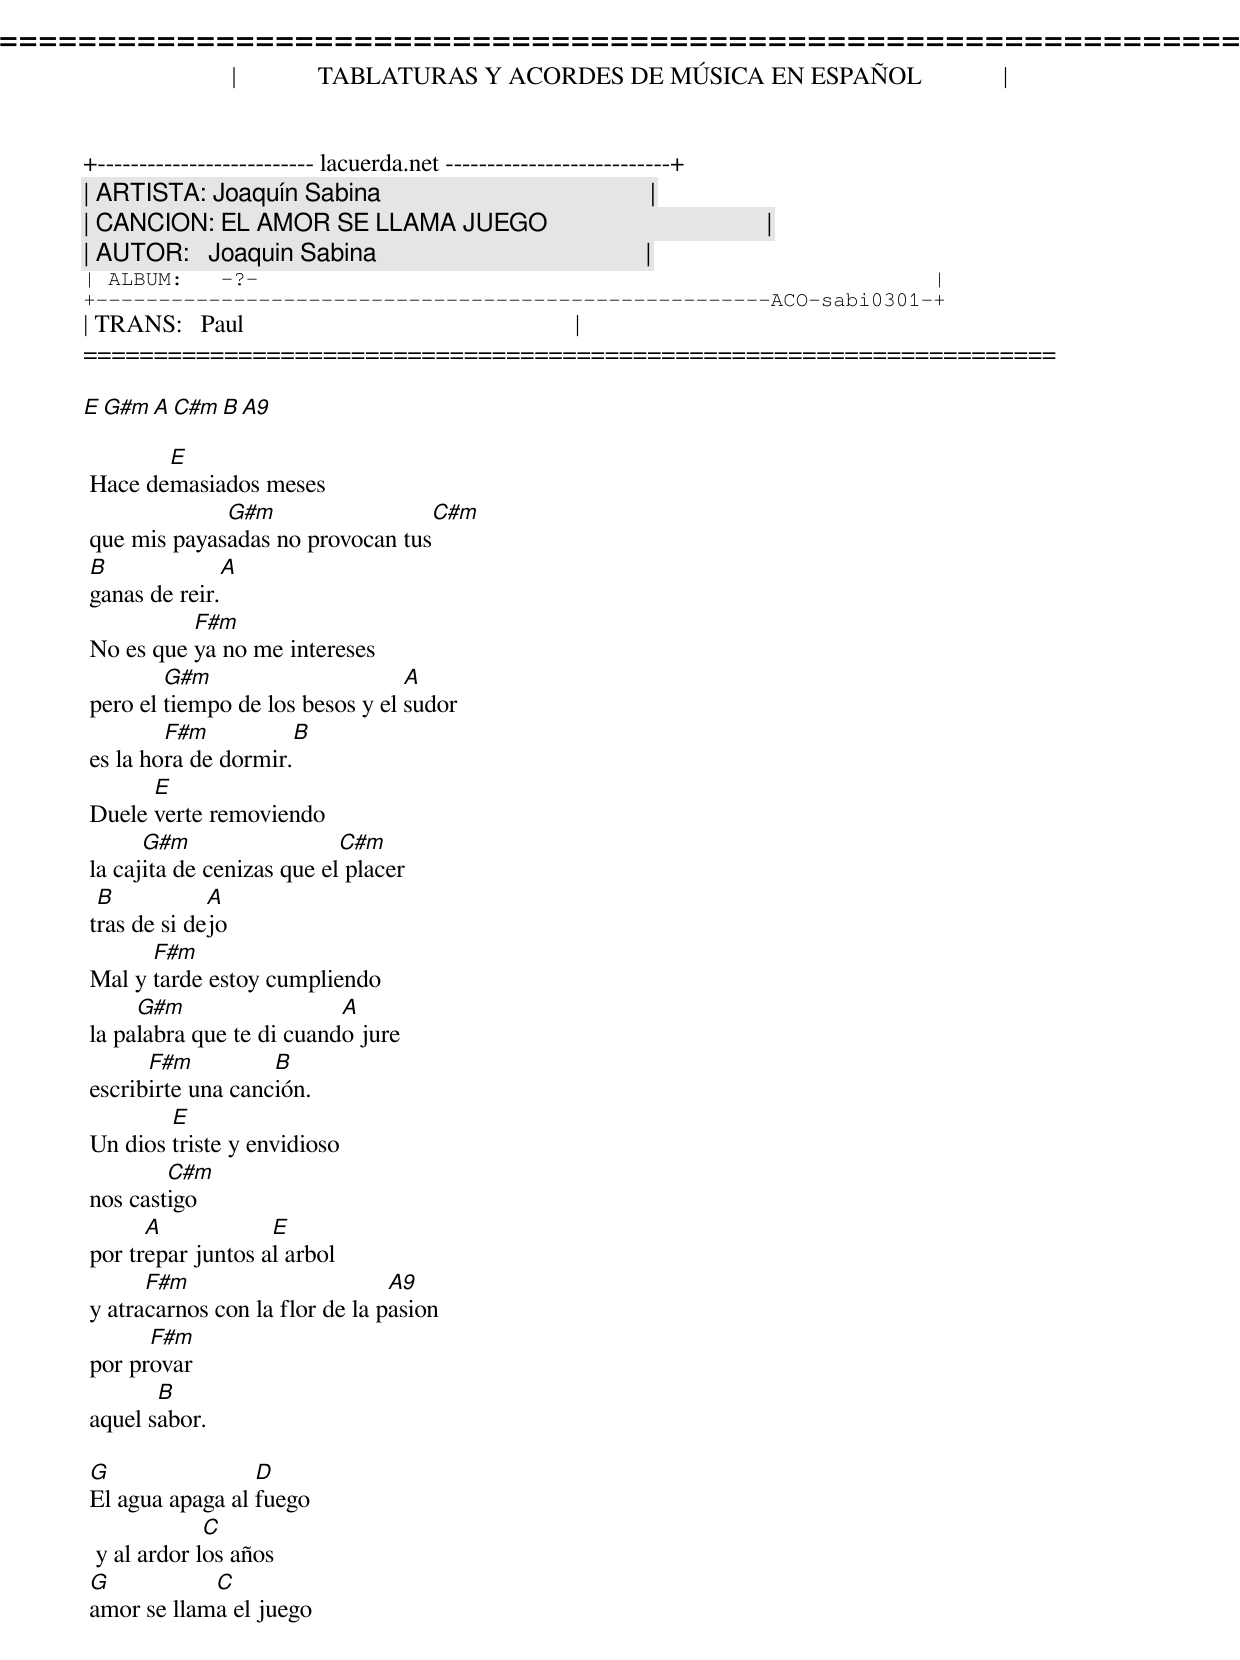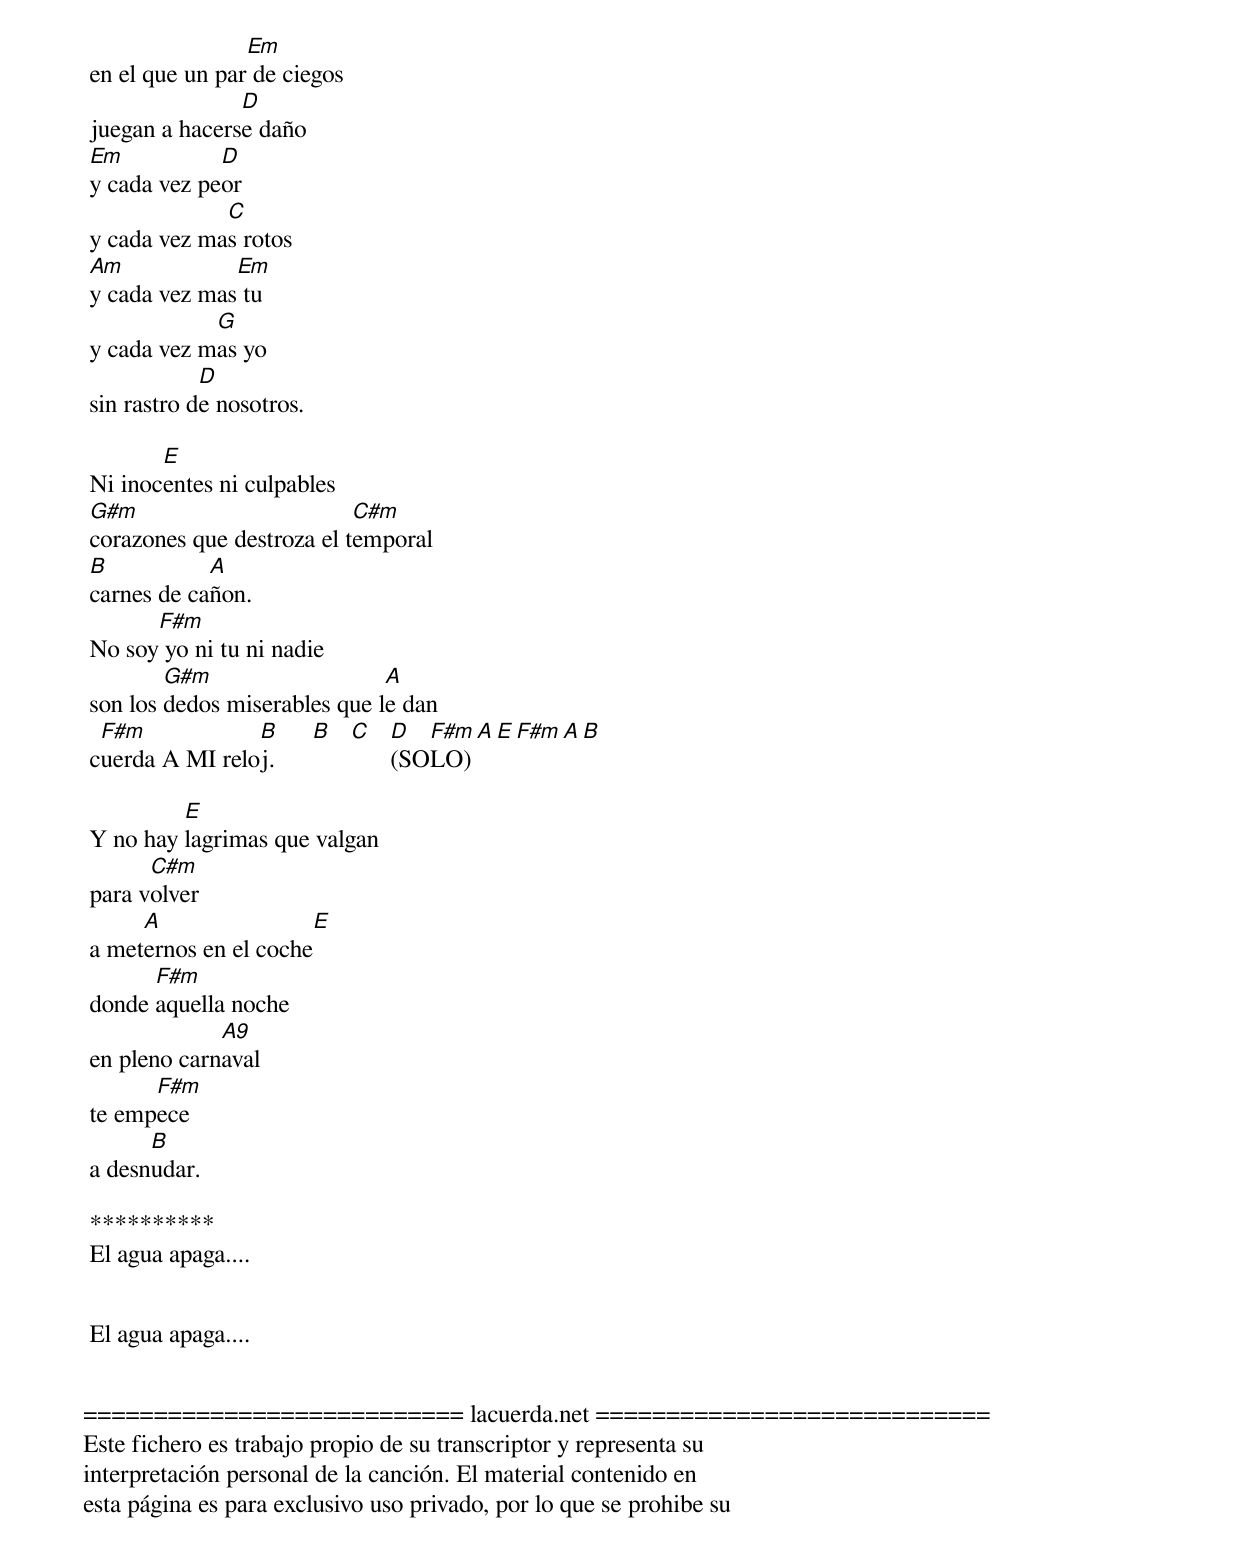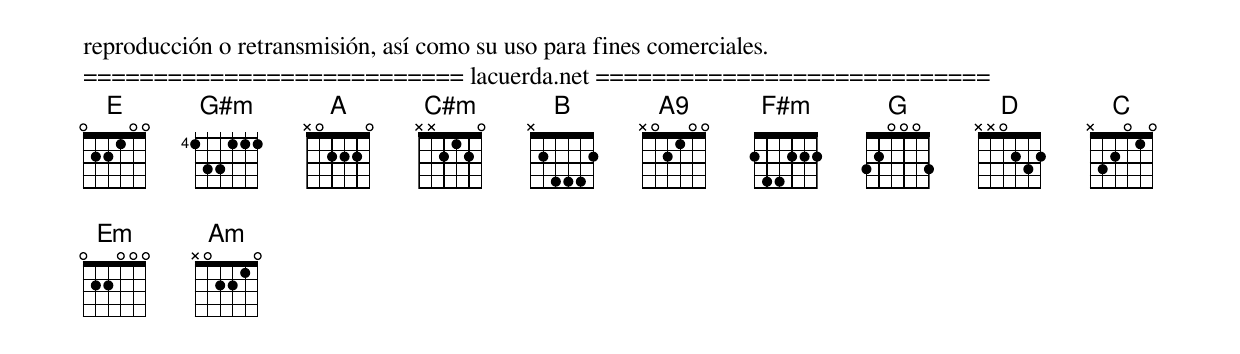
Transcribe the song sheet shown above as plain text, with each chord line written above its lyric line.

=====================================================================
|             TABLATURAS Y ACORDES DE MÚSICA EN ESPAÑOL             |
+-------------------------- lacuerda.net ---------------------------+
| ARTISTA: Joaquín Sabina                                           |
| CANCION: EL AMOR SE LLAMA JUEGO                                   |
| AUTOR:   Joaquin Sabina                                           |
| ALBUM:   -?-                                                      |
+------------------------------------------------------ACO-sabi0301-+
| TRANS:   Paul                                                     |
=====================================================================

 E  G#m  A  C#m  B  A9

        E
 Hace demasiados meses
              G#m                  C#m
 que mis payasadas no provocan tus
 B              A
 ganas de reir.
           F#m
 No es que ya no me intereses
         G#m                      A
 pero el tiempo de los besos y el sudor
         F#m            B
 es la hora de dormir.
       E
 Duele verte removiendo
       G#m                  C#m
 la cajita de cenizas que el placer
  B           A
 tras de si dejo
       F#m
 Mal y tarde estoy cumpliendo
      G#m                  A
 la palabra que te di cuando jure
       F#m          B
 escribirte una canción.
         E
 Un dios triste y envidioso
         C#m
 nos castigo
       A            E
 por trepar juntos al arbol
       F#m                       A9
 y atracarnos con la flor de la pasion
       F#m
 por provar
        B
 aquel sabor.

 G                D
 El agua apaga al fuego
              C
  y al ardor los años
 G           C
 amor se llama el juego
                 Em
 en el que un par de ciegos
                D
 juegan a hacerse daño
 Em           D
 y cada vez peor
              C
 y cada vez mas rotos
 Am            Em
 y cada vez mas tu
             G
 y cada vez mas yo
             D
 sin rastro de nosotros.

        E
 Ni inocentes ni culpables
 G#m                        C#m
 corazones que destroza el temporal
 B           A
 carnes de cañon.
       F#m
 No soy yo ni tu ni nadie
         G#m                   A
 son los dedos miserables que le dan
  F#m            B       B  C  D  F#m  A  E  F#m  A  B
 cuerda A MI reloj.            (SOLO)

          E
 Y no hay lagrimas que valgan
       C#m
 para volver
      A                E
 a meternos en el coche
       F#m
 donde aquella noche
              A9
 en pleno carnaval
       F#m
 te empece
       B
 a desnudar.

 **********
 El agua apaga....


 El agua apaga....


=========================== lacuerda.net ============================
Este fichero es trabajo propio de su transcriptor y representa su
interpretación personal de la canción. El material contenido en
esta página es para exclusivo uso privado, por lo que se prohibe su
reproducción o retransmisión, así como su uso para fines comerciales.
=========================== lacuerda.net ============================
